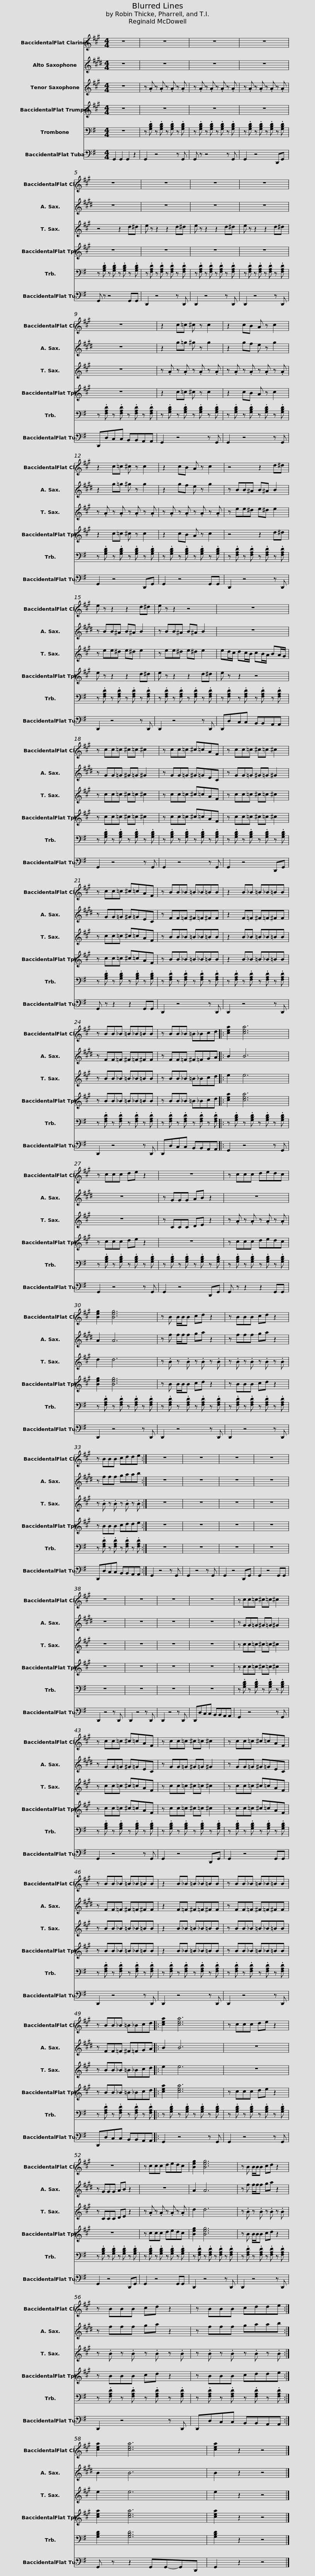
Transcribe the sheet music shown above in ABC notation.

X:1
%%score 1 2 3 4 5 6
L:1/8
M:4/4
I:linebreak $
K:G
V:1 treble transpose=-2
V:2 treble transpose=-9
V:3 treble transpose=-14
V:4 treble transpose=-2
V:5 bass
V:6 bass
V:1
[K:A] z8 | z8 | z8 | z8 |$ z8 | %5
 z8 | z8 | z8 |$ z8 | z2 c=c ^c z c2 | %10
 z2 cB A z c2 | z2 c=c ^c z c2 |$ z2 cB A z c2 | z4 z2 d^d | e z z2 z2 d^d |$ %15
 e z z2 z4 | z8 | z cc=c ^c=c ^c2 |$ z cc=c ^c=cAF | z cc=c ^c=c ^c2 | %20
 z cc=c ^c=cAF |$ z BB_B =B_B=BB | z2 B_B =B_B=BB | z BB_B =B_B=BB |$ z BB_B =B_Bcd |: %25
 [cea]2 [cea]6 | z ccc de z2 | z8 |$ z ccc dedc | [Beg]2 [Beg]6 | %30
 z B B/B/B cd z2 | z BBB cd z2 |$ z BBB cdde :| z8 | z8 | %35
 z8 | z8 | z8 | z8 |$ z8 | %40
 z8 | z cc=c ^c=c ^c2 | z cc=c ^c=cAF |$ z cc=c ^c=c ^c2 | z cc=c ^c=cAF | %45
 z BB_B =B_B=BB |$ z2 B_B =B_B=BB | z BB_B =B_B=BB | z BB_B =B_Bcd |:$ [cea]2 [cea]6 | %50
 z ccc de z2 | z8 | z ccc dedc |$ [Beg]2 [Beg]6 | z B B/B/B cd z2 | %55
 z BBB cd z2 | z BBB cdde :|$ [cea]2 [cea]6 | [cea]2 z2 z4 |] %59
V:2
[K:E] z8 | z8 | z8 | z8 |$ z8 | %5
 z8 | z8 | z8 |$ z8 | z2 g=g ^g z g2 | %10
 z2 gf e z g2 | z2 g=g ^g z g2 |$ z2 gf e z g2 | z BB^A B^A B2 | z BB^A B^A B2 |$ %15
 z BB^A B^A B2 | z8 | z GG=G ^G=G ^G2 |$ z GG=G ^G=GEC | z GG=G ^G=G ^G2 | %20
 z GG=G ^G=GEC |$ z FF=F ^F=F^FF | z2 F=F ^F=F^FF | z FF=F ^F=F^FF |$ z FF=F ^F=FGA |: %25
 B2 B6 | z8 | z GGG AB z2 |$ z8 | A2 A6 | %30
 z f f/f/f ga z2 | z fff ga z2 |$ z fff gaab :| z8 | z8 | %35
 z8 | z8 | z8 | z8 |$ z8 | %40
 z8 | z GG=G ^G=G ^G2 | z GG=G ^G=GEC |$ z GG=G ^G=G ^G2 | z GG=G ^G=GEC | %45
 z FF=F ^F=F^FF |$ z2 F=F ^F=F^FF | z FF=F ^F=F^FF | z FF=F ^F=FGA |:$ B2 B6 | %50
 z8 | z GGG AB z2 | z8 |$ A2 A6 | z f f/f/f ga z2 | %55
 z fff ga z2 | z fff gaab :|$ B2 B6 | B2 z2 z4 |] %59
V:3
[K:A] z8 | z .A z .A z .A z .A | z .A z .A z .A z .A | z .A z .A z .A z .A |$ z4 z2 d^d | %5
 e z z2 z2 d^d | e z z2 z2 d^d | e z z2 z2 d^d |$ z8 | z .A z .A z .A z .A | %10
 z .A z .A z .A z .A | z .A z .A z .A z .A |$ z .A z .A z .A z .A | z ee^d e^d e2 | z ee^d e^d e2 |$ %15
 z ee^d e^d e2 | ed/c/ dc/B/ cB/A/ BA/G/ | z cc=c ^c=c ^c2 |$ z cc=c ^c=cAF | z cc=c ^c=c ^c2 | %20
 z cc=c ^c=cAF |$ z BB_B =B_B=BB | z2 B_B =B_B=BB | z BB_B =B_B=BB |$ z BB_B =B_Bcd |: %25
 e2 e6 | z8 | z CCC DE z2 |$ z .A z .A z .A z .A | d2 d6 | %30
 z .B z .B z .B z .B | z .B z .B z .B z .B |$ z .B z .B z .B z .B :| z8 | z8 | %35
 z8 | z8 | z8 | z8 |$ z8 | %40
 z8 | z cc=c ^c=c ^c2 | z cc=c ^c=cAF |$ z cc=c ^c=c ^c2 | z cc=c ^c=cAF | %45
 z BB_B =B_B=BB |$ z2 B_B =B_B=BB | z BB_B =B_B=BB | z BB_B =B_Bcd |:$ e2 e6 | %50
 z8 | z CCC DE z2 | z .A z .A z .A z .A |$ d2 d6 | z .B z .B z .B z .B | %55
 z .B z .B z .B z .B | z .B z .B z .B z .B :|$ e2 e6 | e2 z2 z4 |] %59
V:4
[K:A] z8 | z8 | z8 | z8 |$ z8 | %5
 z8 | z8 | z8 |$ z8 | z2 c=c ^c z c2 | %10
 z2 cB A z c2 | z2 c=c ^c z c2 |$ z2 cB A z c2 | z4 z2 d^d | e z z2 z2 d^d |$ %15
 e z z2 z2 d^d | e z z2 z4 | z cc=c ^c=c ^c2 |$ z cc=c ^c=cAF | z cc=c ^c=c ^c2 | %20
 z cc=c ^c=cAF |$ z BB_B =B_B=BB | z2 B_B =B_B=BB | z BB_B =B_B=BB |$ z BB_B =B_Bcd |: %25
 [cea]2 [cea]6 | z ccc de z2 | z8 |$ z ccc dedc | [Beg]2 [Beg]6 | %30
 z B B/B/B cd z2 | z BBB cd z2 |$ z BBB cdde :| z8 | z8 | %35
 z8 | z8 | z8 | z8 |$ z8 | %40
 z8 | z cc=c ^c=c ^c2 | z cc=c ^c=cAF |$ z cc=c ^c=c ^c2 | z cc=c ^c=cAF | %45
 z BB_B =B_B=BB |$ z2 B_B =B_B=BB | z BB_B =B_B=BB | z BB_B =B_Bcd |:$ [cea]2 [cea]6 | %50
 z ccc de z2 | z8 | z ccc dedc |$ [Beg]2 [Beg]6 | z B B/B/B cd z2 | %55
 z BBB cd z2 | z BBB cdde :|$ [cea]2 [cea]6 | [cea]2 z2 z4 |] %59
V:5
 z8 | z .[G,B,D] z .[G,B,D] z .[G,B,D] z .[G,B,D] | z .[G,B,D] z .[G,B,D] z .[G,B,D] z .[G,B,D] | z .[G,B,D] z .[G,B,D] z .[G,B,D] z .[G,B,D] |$ z .[G,B,D] z .[G,B,D] z .[G,B,D] z .[G,B,D] | %5
 z .[F,A,D] z .[F,A,D] z .[F,A,D] z .[F,A,D] | z .[F,A,D] z .[F,A,D] z .[F,A,D] z .[F,A,D] | z .[F,A,D] z .[F,A,D] z .[F,A,D] z .[F,A,D] |$ z .[F,A,D] z .[F,A,D] z .[F,A,D] z .[F,A,D] | z .[G,B,D] z .[G,B,D] z .[G,B,D] z .[G,B,D] | %10
 z .[G,B,D] z .[G,B,D] z .[G,B,D] z .[G,B,D] | z .[G,B,D] z .[G,B,D] z .[G,B,D] z .[G,B,D] |$ z .[G,B,D] z .[G,B,D] z .[G,B,D] z .[G,B,D] | z .[F,A,D] z .[F,A,D] z .[F,A,D] z .[F,A,D] | z .[F,A,D] z .[F,A,D] z .[F,A,D] z .[F,A,D] |$ %15
 z .[F,A,D] z .[F,A,D] z .[F,A,D] z .[F,A,D] | z .[F,A,D] z .[F,A,D] z .[F,A,D] z .[F,A,D] | z .[G,B,D] z .[G,B,D] z .[G,B,D] z .[G,B,D] |$ z .[G,B,D] z .[G,B,D] z .[G,B,D] z .[G,B,D] | z .[G,B,D] z .[G,B,D] z .[G,B,D] z .[G,B,D] | %20
 z .[G,B,D] z .[G,B,D] z .[G,B,D] z .[G,B,D] |$ z .[F,A,D] z .[F,A,D] z .[F,A,D] z .[F,A,D] | z .[F,A,D] z .[F,A,D] z .[F,A,D] z .[F,A,D] | z .[F,A,D] z .[F,A,D] z .[F,A,D] z .[F,A,D] |$ z .[F,A,D] z .[F,A,D] z .[F,A,D] z .[F,A,D] |: %25
 z .[G,B,D] z .[G,B,D] z .[G,B,D] z .[G,B,D] | z .[G,B,D] z .[G,B,D] z .[G,B,D] z .[G,B,D] | z .[G,B,D] z .[G,B,D] z .[G,B,D] z .[G,B,D] |$ z .[G,B,D] z .[G,B,D] z .[G,B,D] z .[G,B,D] | z .[F,A,D] z .[F,A,D] z .[F,A,D] z .[F,A,D] | %30
 z .[F,A,D] z .[F,A,D] z .[F,A,D] z .[F,A,D] | z .[F,A,D] z .[F,A,D] z .[F,A,D] z .[F,A,D] |$ z .[F,A,D] z .[F,A,D] z .[F,A,D] z .[F,A,D] :| z8 | z8 | %35
 z8 | z8 | z8 | z8 |$ z8 | %40
 z8 | z .[G,B,D] z .[G,B,D] z .[G,B,D] z .[G,B,D] | z .[G,B,D] z .[G,B,D] z .[G,B,D] z .[G,B,D] |$ z .[G,B,D] z .[G,B,D] z .[G,B,D] z .[G,B,D] | z .[G,B,D] z .[G,B,D] z .[G,B,D] z .[G,B,D] | %45
 z .[F,A,D] z .[F,A,D] z .[F,A,D] z .[F,A,D] |$ z .[F,A,D] z .[F,A,D] z .[F,A,D] z .[F,A,D] | z .[F,A,D] z .[F,A,D] z .[F,A,D] z .[F,A,D] | z .[F,A,D] z .[F,A,D] z .[F,A,D] z .[F,A,D] |:$ z .[G,B,D] z .[G,B,D] z .[G,B,D] z .[G,B,D] | %50
 z .[G,B,D] z .[G,B,D] z .[G,B,D] z .[G,B,D] | z .[G,B,D] z .[G,B,D] z .[G,B,D] z .[G,B,D] | z .[G,B,D] z .[G,B,D] z .[G,B,D] z .[G,B,D] |$ z .[F,A,D] z .[F,A,D] z .[F,A,D] z .[F,A,D] | z .[F,A,D] z .[F,A,D] z .[F,A,D] z .[F,A,D] | %55
 z .[F,A,D] z .[F,A,D] z .[F,A,D] z .[F,A,D] | z .[F,A,D] z .[F,A,D] z .[F,A,D] z .[F,A,D] :|$ [G,B,D]2 [G,B,D]6 | [G,B,D]2 z2 z4 |] %59
V:6
 G,,2 G,,2 G,,2 z2 | G,,2 z4 z G,, | G,, z z4 z G,, | G,,2 z4 D,,G,, |$ G,, z z4 G,,G,, | %5
 D,,2 z4 z D,, | D,,2 z4 z D,, | D,,2 z4 z D,, |$ D,,D,C,C, B,,B,,A,,A,, | G,,2 z4 z G,, | %10
 G,,2 z4 z G,, | G,,2 z4 D,,G,, |$ G,,2 z4 G,,G,, | D,,2 z4 z D,, | D,,2 z4 z D,, |$ %15
 D,,2 z4 z D,, | D,,D,C,C, B,,B,,A,,A,, | G,,2 z4 z G,, |$ G,,2 z4 z G,, | G,,2 z4 D,,G,, | %20
 G,, z z2 z2 G,,G,, |$ D,,2 z4 z D,, | D,,2 z4 z D,, | D,,2 z4 z D,, |$ D,,D,C,C, B,,B,,A,,A,, |: %25
 G,,2 z4 z G,, | G,,2 z4 z G,, | G,,2 z4 D,,G,, |$ G,, z z2 z2 G,,G,, | D,,2 z4 z D,, | %30
 D,,2 z4 z D,, | D,,2 z4 z D,, |$ D,,D,C,C, B,,B,,A,,A,, :| G,,2 z4 z G,, | G,,2 z4 z G,, | %35
 G,,2 z4 D,,G,, | G,,2 z4 G,,G,, | D,,2 z4 z D,, | D,,2 z4 z D,, |$ D,,2 z4 z D,, | %40
 D,,D,C,C, B,,B,,A,,A,, | G,,2 z4 z G,, | G,,2 z4 z G,, |$ G,,2 z4 D,,G,, | G,,2 z4 G,,G,, | %45
 D,,2 z4 z D,, |$ D,,2 z4 z D,, | D,,2 z4 z D,, | D,,D,C,C, B,,B,,A,,A,, |:$ G,,2 z4 z G,, | %50
 G,,2 z4 z G,, | G,,2 z4 D,,G,, | G,,2 z4 G,,G,, |$ D,,2 z4 z D,, | D,,2 z4 z D,, | %55
 D,,2 z4 z D,, | D,,D,C,C, B,,B,,A,,A,, :|$ G,, z z2 G,,G,,-G,,D,, | G,,2 z2 z4 |] %59
